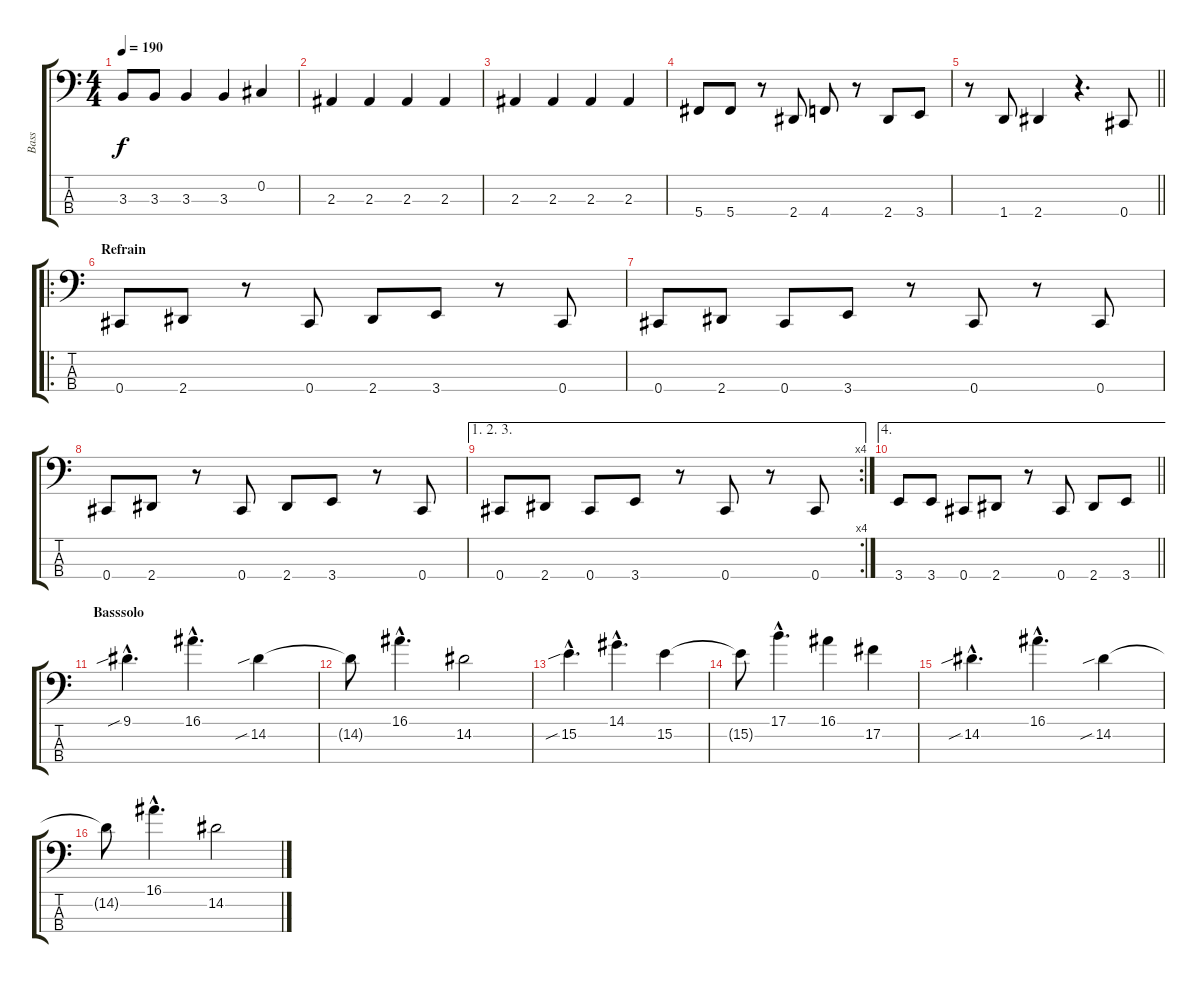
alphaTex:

\track ("Bass" "Bass") {instrument electricbasspick}
\staff {score tabs}
\tuning (Gb2 Db2 Ab1 Db1) {hide}
\ts (4 4)
\tempo 190
\clef f4
\ks c
3.3.8{dy f} 3.3.8 3.3.4 3.3.4 0.2.4 |
2.3.4 2.3.4 2.3.4 2.3.4 |
2.3.4 2.3.4 2.3.4 2.3.4 |
5.4.8 5.4.8 r.8 2.4.8 4.4.8 r.8 2.4.8 3.4.8 |
\barLineRight lightlight
r.8 1.4.8 2.4.4 r.4{d} 0.4.8 |
\ro
\section ("" "Refrain")
0.4.8 2.4.8 r.8 0.4.8 2.4.8 3.4.8 r.8 0.4.8 |
0.4.8 2.4.8 0.4.8 3.4.8 r.8 0.4.8 r.8 0.4.8 |
0.4.8 2.4.8 r.8 0.4.8 2.4.8 3.4.8 r.8 0.4.8 |
\ae (1 2 3)
\rc 4
0.4.8 2.4.8 0.4.8 3.4.8 r.8 0.4.8 r.8 0.4.8 |
\ae 4
\barLineRight lightlight
3.4.8 3.4.8 0.4.8 2.4.8 r.8 0.4.8 2.4.8 3.4.8 |
\section ("" "Basssolo")
9.1{sib hac}.4{d} 16.1{hac}.4{d} 14.2{sib}.4 |
14.2{t}.8 16.1{hac}.4{d} 14.2.2 |
15.2{sib hac}.4{d} 14.1{hac}.4{d} 15.2.4 |
15.2{t}.8 17.1{hac}.4{d} 16.1.4 17.2.4 |
14.2{sib hac}.4{d} 16.1{hac}.4{d} 14.2{sib}.4 |
14.2{t}.8 16.1{hac}.4{d} 14.2.2
